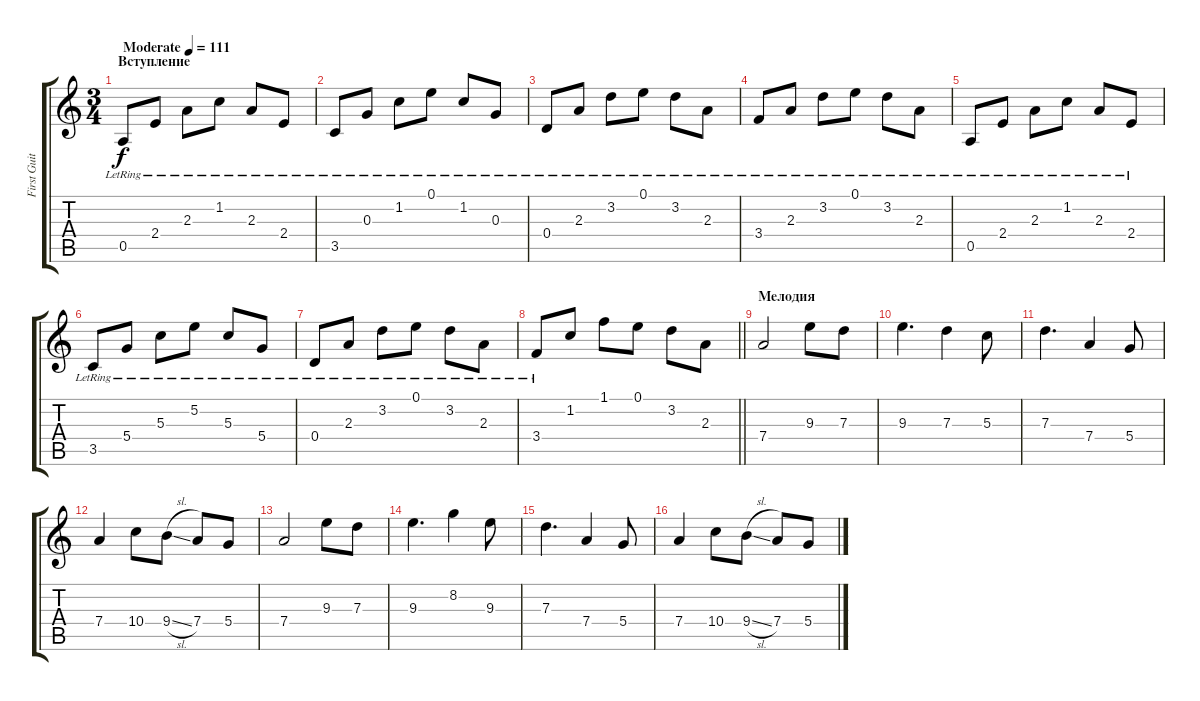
\track ("First Guitar" "First Guit") {instrument acousticguitarsteel}
\staff {score tabs}
\tuning (E4 B3 G3 D3 A2 E2) {hide}
\ts (3 4)
\section ("" "Вступление")
\tempo (111 "Moderate")
\clef g2
\ks c
0.5{lr}.8{dy f instrument acousticguitarsteel} 2.4{lr}.8 2.3{lr}.8 1.2{lr}.8 2.3{lr}.8 2.4{lr}.8 |
3.5{lr}.8 0.3{lr}.8 1.2{lr}.8 0.1{lr}.8 1.2{lr}.8 0.3{lr}.8 |
0.4{lr}.8 2.3{lr}.8 3.2{lr}.8 0.1{lr}.8 3.2{lr}.8 2.3{lr}.8 |
3.4{lr}.8 2.3{lr}.8 3.2{lr}.8 0.1{lr}.8 3.2{lr}.8 2.3{lr}.8 |
0.5{lr}.8 2.4{lr}.8 2.3{lr}.8 1.2{lr}.8 2.3{lr}.8 2.4{lr}.8 |
3.5{lr}.8 5.4{lr}.8 5.3{lr}.8 5.2{lr}.8 5.3{lr}.8 5.4{lr}.8 |
0.4{lr}.8 2.3{lr}.8 3.2{lr}.8 0.1{lr}.8 3.2{lr}.8 2.3{lr}.8 |
\barLineRight lightlight
3.4{lr}.8 1.2.8 1.1.8 0.1.8 3.2.8 2.3.8 |
\section ("" "Мелодия")
7.4.2{instrument distortionguitar} 9.3.8 7.3.8 |
9.3.4{d} 7.3.4 5.3.8 |
7.3.4{d} 7.4.4 5.4.8 |
7.4.4 10.4.8 9.4{sl}.8 7.4.8 5.4.8 |
7.4.2 9.3.8 7.3.8 |
9.3.4{d} 8.2.4 9.3.8 |
7.3.4{d} 7.4.4 5.4.8 |
7.4.4 10.4.8 9.4{sl}.8 7.4.8 5.4.8
